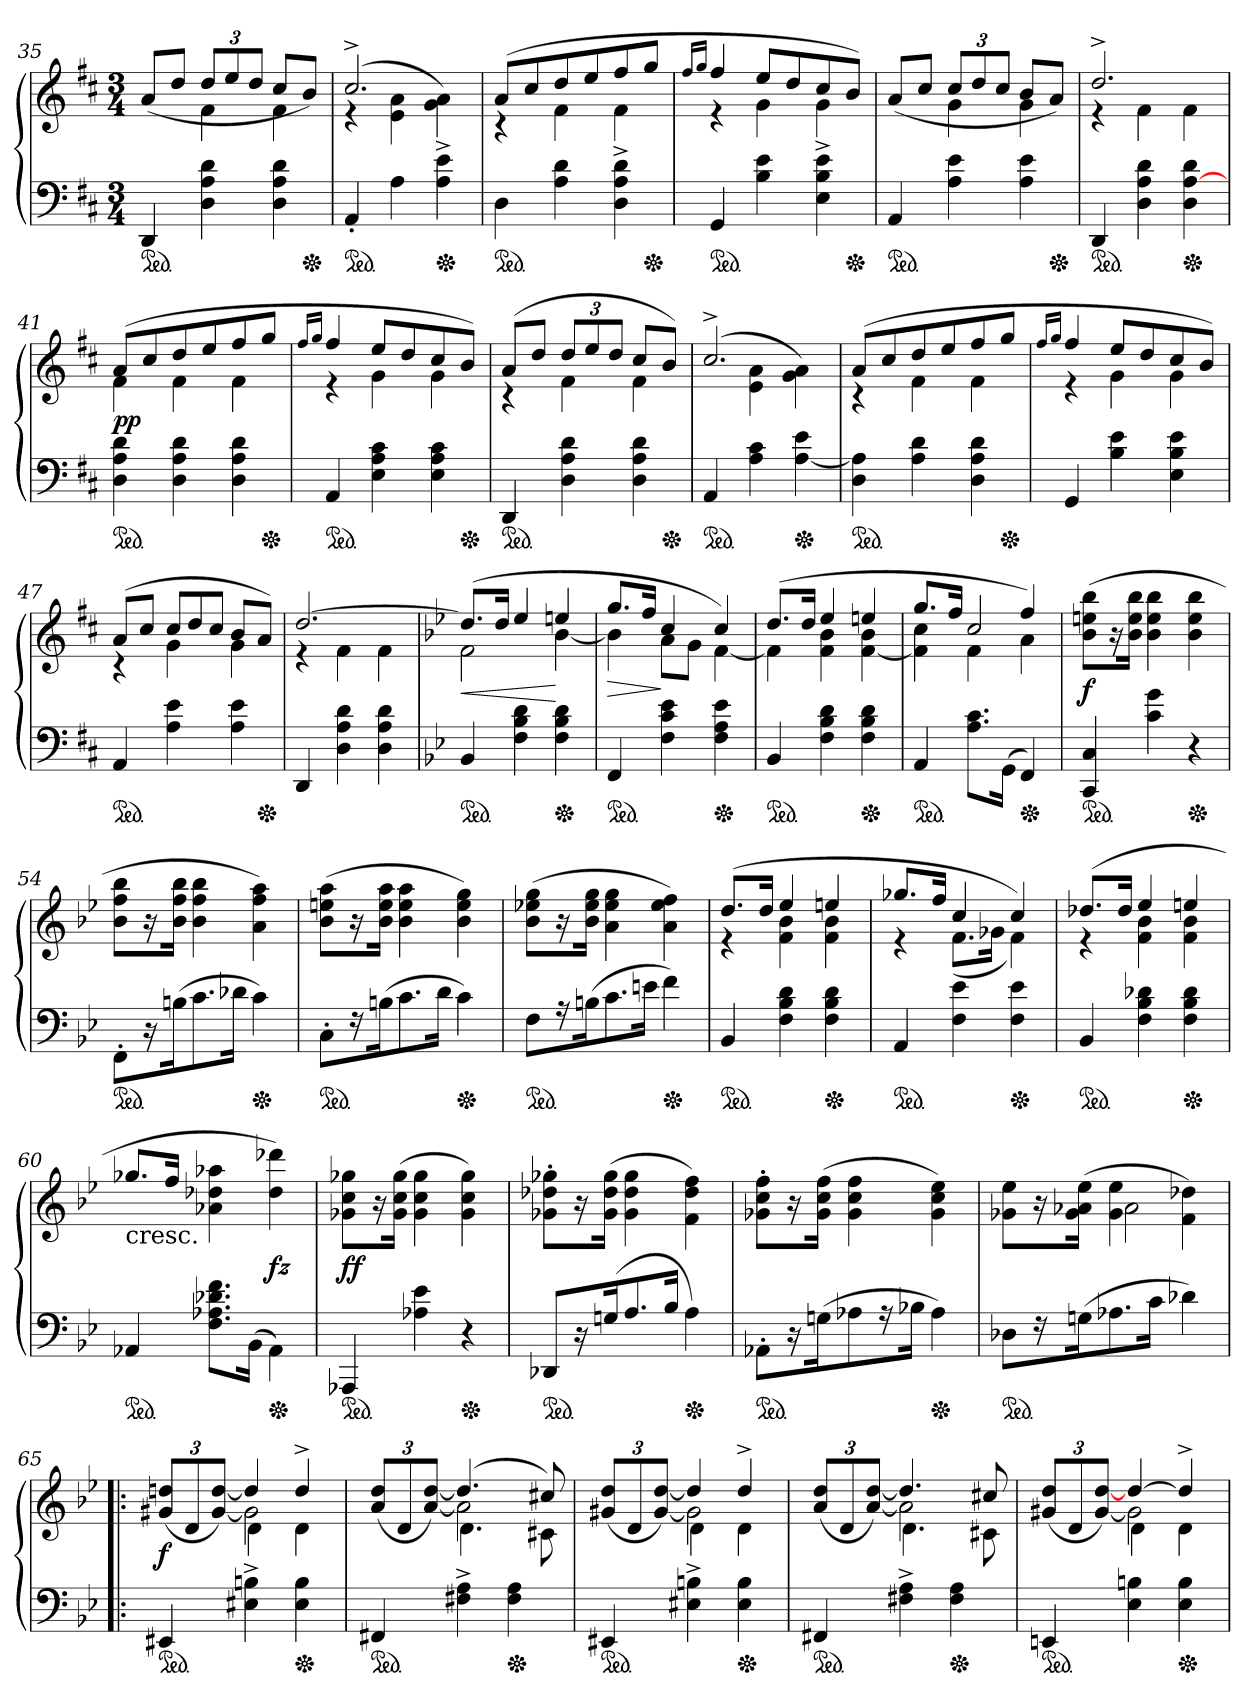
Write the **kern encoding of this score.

**kern	**kern	**dynam
*part1	*part1	*part1
*staff2	*staff1	*staff1/2
*clefF4	*clefG2	*
*k[f#c#]	*k[f#c#]	*
*M3/4	*M3/4	*
=35	=35	=35
*	*^	*
*ped	*	*	*
4DD	(>8a/L	4ryy	.
.	8ddJ	.	.
4D 4A 4d	12ddL	4f#	.
.	12ee	.	.
.	12ddJ	.	.
4D 4A 4d	8cc#L	4f#	.
*Xped	*	*	*
.	8bJ)	.	.
=36	=36	=36	=36
*ped	*	*	*
4AA'	(>2.cc#^	4r	.
4A	.	4e 4a	.
*Xped	*	*	*
4A^ 4e^	.	4g 4a)	.
=37	=37	=37	=37
*ped	*	*	*
4D	(>8aL	4r	.
.	8cc#	.	.
4A 4d	8dd	4f#	.
.	8ee	.	.
4D^ 4A^ 4d^	8ff#	4f#	.
*Xped	*	*	*
.	8ggJ	.	.
=38	=38	=38	=38
.	16qff#/LL	.	.
.	16qgg/JJ	.	.
*ped	*	*	*
4GG	4ff#	4r	.
4B 4e	8eeL	4g	.
.	8dd	.	.
4E^ 4B^ 4e^	8cc#	4g	.
*Xped	*	*	*
.	8bJ)	.	.
=39	=39	=39	=39
*ped	*	*	*
4AA	(>8a/L	4ryy	.
.	8cc#J	.	.
4A 4e	12cc#L	4g	.
.	12dd	.	.
.	12cc#J	.	.
4A 4e	8bL	4g	.
*Xped	*	*	*
.	8aJ)	.	.
=40	=40	=40	=40
*ped	*	*	*
4DD	2.dd^	4r	.
4D 4A 4d	.	4f#	.
*Xped	*	*	*
4D [4A 4d	.	4f#	.
=41	=41	=41	=41
*ped	*	*	*
4D 4A 4d	(>8aL	4f#	pp
.	8cc#	.	.
4D 4A 4d	8dd	4f#	.
.	8ee	.	.
4D 4A 4d	8ff#	4f#	.
*Xped	*	*	*
.	8ggJ	.	.
=42	=42	=42	=42
.	16qff#/LL	.	.
.	16qgg/JJ	.	.
*ped	*	*	*
4AA	4ff#	4r	.
4E 4A 4c#	8eeL	4g	.
.	8dd	.	.
4E 4A 4c#	8cc#	4g	.
*Xped	*	*	*
.	8bJ)	.	.
=43	=43	=43	=43
*ped	*	*	*
4DD	(>8aL	4r	.
.	8ddJ	.	.
4D 4A 4d	12ddL	4f#	.
.	12ee	.	.
.	12ddJ	.	.
4D 4A 4d	8cc#L	4f#	.
*Xped	*	*	*
.	8bJ)	.	.
=44	=44	=44	=44
*ped	*	*	*
4AA	(>2.cc#^	4ryy	.
4A 4c#	.	4e 4a	.
*Xped	*	*	*
[4A 4e	.	4g 4a)	.
=45	=45	=45	=45
*ped	*	*	*
4D 4A]	(>8aL	4r	.
.	8cc#	.	.
4A 4d	8dd	4f#	.
.	8ee	.	.
4D 4A 4d	8ff#	4f#	.
*Xped	*	*	*
.	8ggJ	.	.
=46	=46	=46	=46
.	16qff#/LL	.	.
.	16qgg/JJ	.	.
4GG	4ff#	4r	.
4B 4e	8eeL	4g	.
.	8dd	.	.
4E 4B 4e	8cc#	4g	.
.	8bJ)	.	.
=47	=47	=47	=47
*ped	*	*	*
4AA	(>8aL	4r	.
.	8cc#J	.	.
*	*Xtuplet	*	*
4A 4e	12cc#L	4g	.
.	12dd	.	.
.	12cc#J	.	.
4A 4e	8bL	4g	.
*Xped	*	*	*
.	8aJ)	.	.
=48	=48	=48	=48
4DD	[2.dd	4r	.
4D 4A 4d	.	4f#	.
4D 4A 4d	.	4f#	.
=49	=49	=49	=49
*k[b-e-]	*k[b-e-]	*	*
*ped	*	*	*
4BB-	(>8.ddL]	2f	<
.	16ddJk	.	.
4F 4B- 4d	4ee-	.	.
*Xped	*	*	*
4F 4B- 4d	4een	[4b-	[
=50	=50	=50	=50
*ped	*	*	*
4FF	8.ggL	4b-]	>
.	16ffJk	.	.
4F 4c 4e-	4cc	8aL	]
.	.	8gJ	.
*Xped	*	*	*
4F 4A 4e-	4cc)	[4f	.
=51	=51	=51	=51
*ped	*	*	*
4BB-	(>8.ddL	4f]	.
.	16ddJk	.	.
4F 4B- 4d	4ee-	4f 4b-	.
*Xped	*	*	*
4F 4B- 4d	4een	[4f 4b-	.
=52	=52	=52	=52
*ped	*	*	*
4AA	4f]\ 4cc\	8.gg/L	.
.	.	16ffJk	.
!	!	!LO:N:vis=2	!
8.A 8.cL	4f\	4cc/	.
(<16GGJk	.	.	.
*Xped	*	*	*
4FF)	4a\	4ff/)	.
*	*v	*v	*
=53	=53	=53
*ped	*	*
4CC 4C	(>8b- 8een 8bb-L	f
.	16r	.
.	16b- 16ee 16bb-Jk	.
4c 4g	4b- 4ee 4bb-	.
*Xped	*	*
4r	4b- 4ee 4bb-	.
=54	=54	=54
*ped	*	*
8FF'L	8b- 8ff 8bb-L	.
16r	16r	.
(>16BnK	16b- 16ff 16bb-Jk	.
8.c	4b- 4ff 4bb-	.
16d-XJk	.	.
*Xped	*	*
4c)	4a 4ff 4aa)	.
=55	=55	=55
*ped	*	*
8C'L	(>8b- 8een 8aaL	.
16r	16r	.
(>16BnK	16b- 16ee 16aaJk	.
8.c	4b- 4ee 4aa	.
16dJk	.	.
*Xped	*	*
4c)	4b- 4ee 4gg)	.
=56	=56	=56
*ped	*	*
8FL	(>8b- 8ee-X 8ggL	.
16r	16r	.
(>16BnK	16b- 16ee- 16ggJk	.
8.c	4a 4ee- 4gg	.
16enJk	.	.
*Xped	*	*
4f)	4a 4ee- 4ff)	.
=57	=57	=57
*	*^	*
*ped	*	*	*
4BB-	(>8.ddL	4r	.
.	16ddJk	.	.
4F 4B- 4d	4ee-	4f 4b-	.
*Xped	*	*	*
4F 4B- 4d	4een	4f 4b-	.
=58	=58	=58	=58
*ped	*	*	*
4AA	8.gg-XL	4r	.
.	16ffJk	.	.
4F 4e-	4cc	(<8.fL	.
.	.	16g-XJk	.
*Xped	*	*	*
4F 4e-	4cc)	4f)	.
=59	=59	=59	=59
*ped	*	*	*
4BB-	(>8.dd-XL	4r	.
.	16dd-Jk	.	.
4F 4B- 4d-X	4ee-	4f 4b-	.
*Xped	*	*	*
4F 4B- 4d-	4een	4f 4b-	.
=60	=60	=60	=60
!	!LO:TX:b:t=cresc.	!	!
*ped	*	*	*
4AA-X	8.gg-X/L	4ryy	.
.	16ffJk	.	.
8.F 8.A-X 8.d-X 8.fL	2ryy	4a-X 4dd-X 4aa-X	.
(>16BB-Jk	.	.	.
*Xped	*	*	*
4AA-\)	.	4dd- 4ddd-X)	fz
*	*v	*v	*
=61	=61	=61
*ped	*	*
4AAA-X	8g-X 8cc 8gg-XL	ff
.	16r	.
.	(>16g- 16cc 16gg-Jk	.
4A-X 4e-	4g- 4cc 4gg-	.
*Xped	*	*
4r	4g- 4cc 4gg-)	.
=62	=62	=62
*ped	*	*
8DD-XL	8g-X' 8dd-X' 8gg-X'L	.
16r	16r	.
(>16GnK	(>16g- 16dd- 16gg-Jk	.
8.A	4g- 4dd- 4gg-	.
16B-Jk	.	.
*Xped	*	*
4A)	4f 4dd- 4ff)	.
=63	=63	=63
*ped	*	*
8AA-X'L	8g-X' 8cc' 8ff'L	.
16r	16r	.
(>16GnK	(>16g- 16cc 16ffJk	.
8A-X	4g- 4cc 4ff	.
16r	.	.
16B-XJk	.	.
*Xped	*	*
4A-)	4g- 4cc 4ee-)	.
=64	=64	=64
*	*^	*
*ped	*	*	*
8D-XL	8g-X 8ee-L	4ryy	.
16r	16r	.	.
(>16GnK	(>16g- 16a-X 16ee-Jk	.	.
8.A-X	4g-\ 4ee-\	2a-\	.
16cJk	.	.	.
4d-X)	4f\ 4dd-X\)	.	.
=65!|:	=65!|:	=65!|:	=65!|:
*	*	*tuplet	*
*	*	*^	*
*ped	*	*	*	*
4EE#X	4ryy	(<12g#X/ 12ddn/L	4ryy	f
.	.	12d	.	.
.	.	[12g# [>12ddJ)	.	.
4E#X^ 4Bn^	4dd]	2g#]	4d\	.
*Xped	*	*	*	*
4E# 4B	4dd^	.	4d\	.
=66	=66	=66	=66	=66
*ped	*	*	*	*
4FF#X	4ryy	(<12a/ 12dd/L	4ryy	.
.	.	12d	.	.
.	.	[12a [12ddJ)	.	.
4F#X^ 4A^	(>4.dd]	2a]	4.d\	.
*Xped	*	*	*	*
4F# 4A	.	.	.	.
.	8cc#X)	.	8c#X\	.
=67	=67	=67	=67	=67
*ped	*	*	*	*
4EE#X	4ryy	(<12g#X/ 12dd/L	4ryy	.
.	.	12d	.	.
.	.	[12g# [12ddJ)	.	.
4E#X^ 4Bn^	4dd]	2g#]	4d\	.
*Xped	*	*	*	*
4E# 4B	4dd^	.	4d\	.
=68	=68	=68	=68	=68
*ped	*	*	*	*
4FF#X	4ryy	(<12a/ 12dd/L	4ryy	.
.	.	12d	.	.
.	.	[12a [12ddJ)	.	.
4F#X^ 4A^	4.dd]	2a]	4.d\	.
*Xped	*	*	*	*
4F# 4A	.	.	.	.
.	8cc#X	.	8c#X\	.
=69	=69	=69	=69	=69
*ped	*	*	*	*
4EEn	4ryy	(<12g#X/ 12dd/L	4ryy	.
.	.	12d	.	.
.	.	[12g# [12ddJ)	.	.
4E- 4Bn	[4dd	2g#]	4d\	.
*Xped	*	*	*	*
4E- 4B	4dd^]	.	4d\	.
*	*v	*v	*v	*
=	=	=
*-	*-	*-
